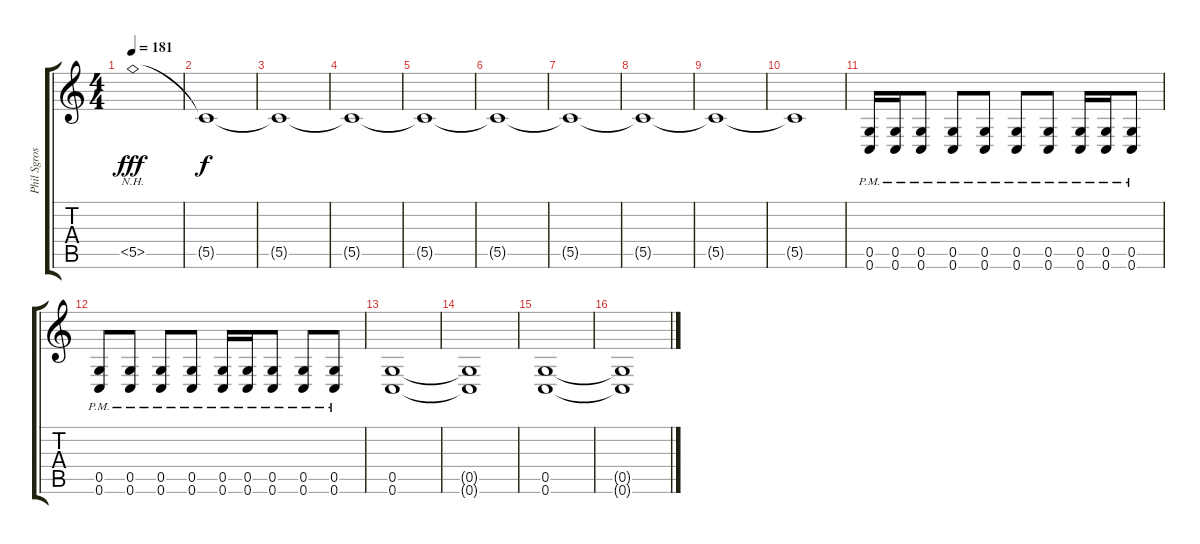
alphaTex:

\track ("Phil Sgrosso" "Phil Sgros") {instrument distortionguitar}
\staff {score tabs}
\tuning (D4 A3 F3 C3 G2 C2) {hide}
\ts (4 4)
\section ("" "")
\tempo 181
\clef g2
\ks c
5.5{nh}.1{dy fff volume 0 instrument distortionguitar} |
5.5{t}.1{dy f volume 16} |
5.5{t}.1 |
5.5{t}.1 |
5.5{t}.1 |
5.5{t}.1 |
5.5{t}.1 |
5.5{t}.1 |
5.5{t}.1 |
5.5{t}.1 |
(0.5{pm} 0.6{pm}).16 (0.5{pm} 0.6{pm}).16 (0.5{pm} 0.6{pm}).8 (0.5{pm} 0.6{pm}).8 (0.5{pm} 0.6{pm}).8 (0.5{pm} 0.6{pm}).8 (0.5{pm} 0.6{pm}).8 (0.5{pm} 0.6{pm}).16 (0.5{pm} 0.6{pm}).16 (0.5{pm} 0.6{pm}).8 |
(0.5{pm} 0.6{pm}).8 (0.5{pm} 0.6{pm}).8 (0.5{pm} 0.6{pm}).8 (0.5{pm} 0.6{pm}).8 (0.5{pm} 0.6{pm}).16 (0.5{pm} 0.6{pm}).16 (0.5{pm} 0.6{pm}).8 (0.5{pm} 0.6{pm}).8 (0.5{pm} 0.6{pm}).8 |
(0.5 0.6).1 |
(0.5{t} 0.6{t}).1 |
(0.5 0.6).1 |
(0.5{t} 0.6{t}).1
